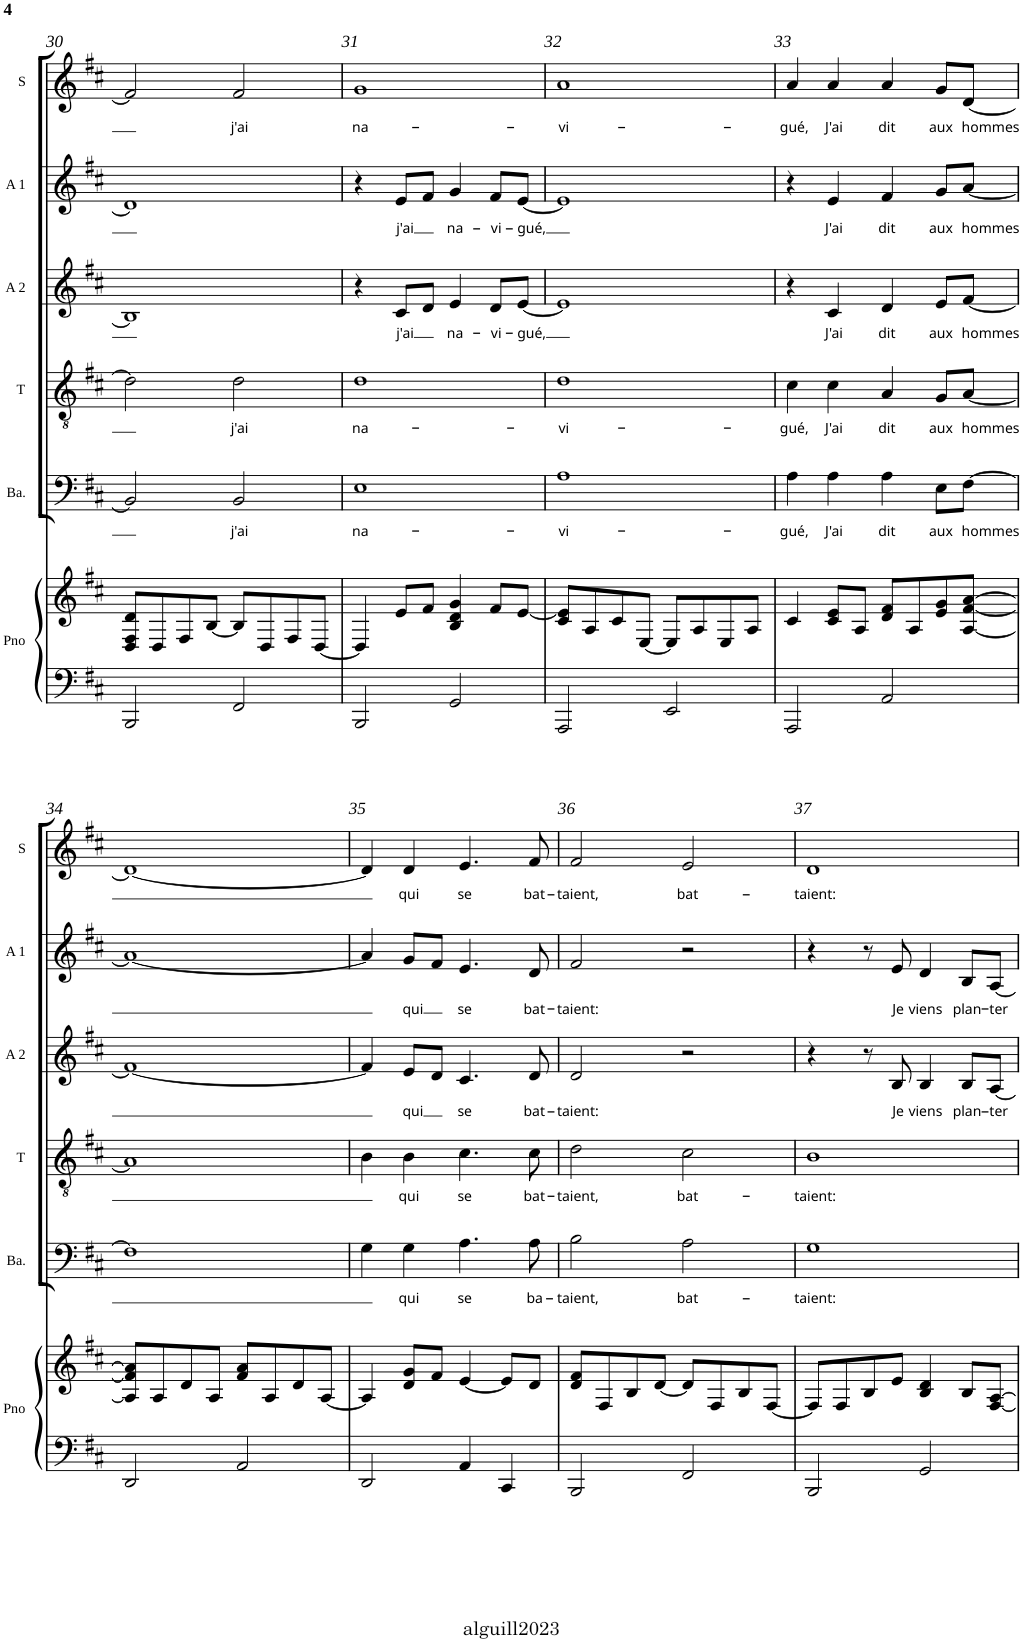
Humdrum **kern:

**kern	**kern	**kern	**text	**kern	**text	**kern	**text	**kern	**text	**kern	**text
*part6	*part6	*part5	*part5	*part4	*part4	*part3	*part3	*part2	*part2	*part1	*part1
*staff7	*staff6	*staff5	*staff5	*staff4	*staff4	*staff3	*staff3	*staff2	*staff2	*staff1	*staff1
*I"Piano	*	*I"Basse	*	*I"Ténor	*	*I"Alto 2	*	*I"Alto 1	*	*I"Soprano	*
*I'Pno	*	*I'Ba.	*	*I'T	*	*I'A 2	*	*I'A 1	*	*I'S	*
!!LO:PB:g=z
*clefF4	*clefG2	*clefF4	*	*clefGv2	*	*clefG2	*	*clefG2	*	*clefG2	*
*k[f#c#]	*k[f#c#]	*k[f#c#]	*	*k[f#c#]	*	*k[f#c#]	*	*k[f#c#]	*	*k[f#c#]	*
*D:	*D:	*D:	*	*D:	*	*D:	*	*D:	*	*D:	*
*M4/4	*M4/4	*M4/4	*	*M4/4	*	*M4/4	*	*M4/4	*	*M4/4	*
*met(c)	*met(c)	*met(c)	*	*met(c)	*	*met(c)	*	*met(c)	*	*met(c)	*
=30	=30	=30	=30	=30	=30	=30	=30	=30	=30	=30	=30
2BBB/	8D/ 8F#/ 8d/L	2BB/]	.	2d\]	.	1B]	.	1d]	.	2f#/]	.
.	8D/	.	.	.	.	.	.	.	.	.	.
.	8F#/	.	.	.	.	.	.	.	.	.	.
.	[8B/J	.	.	.	.	.	.	.	.	.	.
!	!	!	!LO:LY:b	!	!LO:LY:b	!	!	!	!	!	!LO:LY:b
2FF#/	8B/L]	2BB/	j'ai	2d\	j'ai	.	.	.	.	2f#/	j'ai
.	8D/	.	.	.	.	.	.	.	.	.	.
.	8F#/	.	.	.	.	.	.	.	.	.	.
.	[8D/J	.	.	.	.	.	.	.	.	.	.
=31	=31	=31	=31	=31	=31	=31	=31	=31	=31	=31	=31
!	!	!	!LO:LY:b	!	!LO:LY:b	!	!	!	!	!	!LO:LY:b
2BBB/	4D/]	1E	na-	1d	na-	4r	.	4r	.	1g	na-
!	!	!	!	!	!	!	!LO:LY:b	!	!LO:LY:b	!	!
.	8e/L	.	.	.	.	8c#/L	j'ai	8e/L	j'ai	.	.
.	8f#/J	.	.	.	.	8d/J	.	8f#/J	.	.	.
!	!	!	!	!	!	!	!LO:LY:b	!	!LO:LY:b	!	!
2GG/	4B/ 4d/ 4g/	.	.	.	.	4e/	na-	4g/	na-	.	.
!	!	!	!	!	!	!	!LO:LY:b	!	!LO:LY:b	!	!
.	8f#/L	.	.	.	.	8d/L	-vi-	8f#/L	-vi-	.	.
!	!	!	!	!	!	!	!LO:LY:b	!	!LO:LY:b	!	!
.	[8e/J	.	.	.	.	[8e/J	-gué,	[8e/J	-gué,	.	.
=32	=32	=32	=32	=32	=32	=32	=32	=32	=32	=32	=32
!	!	!	!LO:LY:b	!	!LO:LY:b	!	!	!	!	!	!LO:LY:b
2AAA/	8c#/ 8e/]L	1A	-vi-	1d	-vi-	1e]	.	1e]	.	1a	-vi-
.	8A/	.	.	.	.	.	.	.	.	.	.
.	8c#/	.	.	.	.	.	.	.	.	.	.
.	[8E/J	.	.	.	.	.	.	.	.	.	.
2EE/	8E/L]	.	.	.	.	.	.	.	.	.	.
.	8A/	.	.	.	.	.	.	.	.	.	.
.	8E/	.	.	.	.	.	.	.	.	.	.
.	8A/J	.	.	.	.	.	.	.	.	.	.
=33	=33	=33	=33	=33	=33	=33	=33	=33	=33	=33	=33
!	!	!	!LO:LY:b	!	!LO:LY:b	!	!	!	!	!	!LO:LY:b
2AAA/	4c#/	4A\	-gué,	4c#\	-gué,	4r	.	4r	.	4a/	-gué,
!	!	!	!LO:LY:b	!	!LO:LY:b	!	!LO:LY:b	!	!LO:LY:b	!	!LO:LY:b
.	8c#/ 8e/L	4A\	J'ai	4c#\	J'ai	4c#/	J'ai	4e/	J'ai	4a/	J'ai
.	8A/J	.	.	.	.	.	.	.	.	.	.
!	!	!	!LO:LY:b	!	!LO:LY:b	!	!LO:LY:b	!	!LO:LY:b	!	!LO:LY:b
2AA/	8d/ 8f#/L	4A\	dit	4A/	dit	4d/	dit	4f#/	dit	4a/	dit
.	8A/	.	.	.	.	.	.	.	.	.	.
!	!	!	!LO:LY:b	!	!LO:LY:b	!	!LO:LY:b	!	!LO:LY:b	!	!LO:LY:b
.	8e/ 8g/	8E\L	aux	8G/L	aux	8e/L	aux	8g/L	aux	8g/L	aux
!	!	!	!LO:LY:b	!	!LO:LY:b	!	!LO:LY:b	!	!LO:LY:b	!	!LO:LY:b
.	[8A/ [8f#/ [8a/J	[8F#\J	hommes	[8A/J	hommes	[8f#/J	hommes	[8a/J	hommes	[8d/J	hommes
!!LO:LB:g=z
=34	=34	=34	=34	=34	=34	=34	=34	=34	=34	=34	=34
2DD/	8A/] 8f#/] 8a/]L	1F#]	.	1A]	.	1f#_	.	1a_	.	1d_	.
.	8A/	.	.	.	.	.	.	.	.	.	.
.	8d/	.	.	.	.	.	.	.	.	.	.
.	8A/J	.	.	.	.	.	.	.	.	.	.
2AA/	8f#/ 8a/L	.	.	.	.	.	.	.	.	.	.
.	8A/	.	.	.	.	.	.	.	.	.	.
.	8d/	.	.	.	.	.	.	.	.	.	.
.	[8A/J	.	.	.	.	.	.	.	.	.	.
=35	=35	=35	=35	=35	=35	=35	=35	=35	=35	=35	=35
2DD/	4A/]	4G\	.	4B\	.	4f#/]	.	4a/]	.	4d/]	.
!	!	!	!LO:LY:b	!	!LO:LY:b	!	!LO:LY:b	!	!LO:LY:b	!	!LO:LY:b
.	8d/ 8g/L	4G\	qui	4B\	qui	8e/L	qui	8g/L	qui	4d/	qui
.	8f#/J	.	.	.	.	8d/J	.	8f#/J	.	.	.
!	!	!	!LO:LY:b	!	!LO:LY:b	!	!LO:LY:b	!	!LO:LY:b	!	!LO:LY:b
4AA/	[4e/	4.A\	se	4.c#\	se	4.c#/	se	4.e/	se	4.e/	se
4CC#/	8e/L]	.	.	.	.	.	.	.	.	.	.
!	!	!	!LO:LY:b	!	!LO:LY:b	!	!LO:LY:b	!	!LO:LY:b	!	!LO:LY:b
.	8d/J	8A\	ba-	8c#\	bat-	8d/	bat-	8d/	bat-	8f#/	bat-
=36	=36	=36	=36	=36	=36	=36	=36	=36	=36	=36	=36
!	!	!	!LO:LY:b	!	!LO:LY:b	!	!LO:LY:b	!	!LO:LY:b	!	!LO:LY:b
2BBB/	8d/ 8f#/L	2B\	-taient,	2d\	-taient,	2d/	-taient:	2f#/	-taient:	2f#/	-taient,
.	8F#/	.	.	.	.	.	.	.	.	.	.
.	8B/	.	.	.	.	.	.	.	.	.	.
.	[8d/J	.	.	.	.	.	.	.	.	.	.
!	!	!	!LO:LY:b	!	!LO:LY:b	!	!	!	!	!	!LO:LY:b
2FF#/	8d/L]	2A\	bat-	2c#\	bat-	2r	.	2r	.	2e/	bat-
.	8F#/	.	.	.	.	.	.	.	.	.	.
.	8B/	.	.	.	.	.	.	.	.	.	.
.	[8F#/J	.	.	.	.	.	.	.	.	.	.
=37	=37	=37	=37	=37	=37	=37	=37	=37	=37	=37	=37
!	!	!	!LO:LY:b	!	!LO:LY:b	!	!	!	!	!	!LO:LY:b
2BBB/	8F#/L]	1G	-taient:	1B	-taient:	4r	.	4r	.	1d	-taient:
.	8F#/	.	.	.	.	.	.	.	.	.	.
.	8B/	.	.	.	.	8r	.	8r	.	.	.
!	!	!	!	!	!	!	!LO:LY:b	!	!LO:LY:b	!	!
.	8e/J	.	.	.	.	8B/	Je	8e/	Je	.	.
!	!	!	!	!	!	!	!LO:LY:b	!	!LO:LY:b	!	!
2GG/	4B/ 4d/	.	.	.	.	4B/	viens	4d/	viens	.	.
!	!	!	!	!	!	!	!LO:LY:b	!	!LO:LY:b	!	!
.	8B/L	.	.	.	.	8B/L	plan-	8B/L	plan-	.	.
!	!	!	!	!	!	!	!LO:LY:b	!	!LO:LY:b	!	!
.	[8F#/ [8A/J	.	.	.	.	[8A/J	-ter	[8A/J	-ter	.	.
=	=	=	=	=	=	=	=	=	=	=	=
*-	*-	*-	*-	*-	*-	*-	*-	*-	*-	*-	*-
